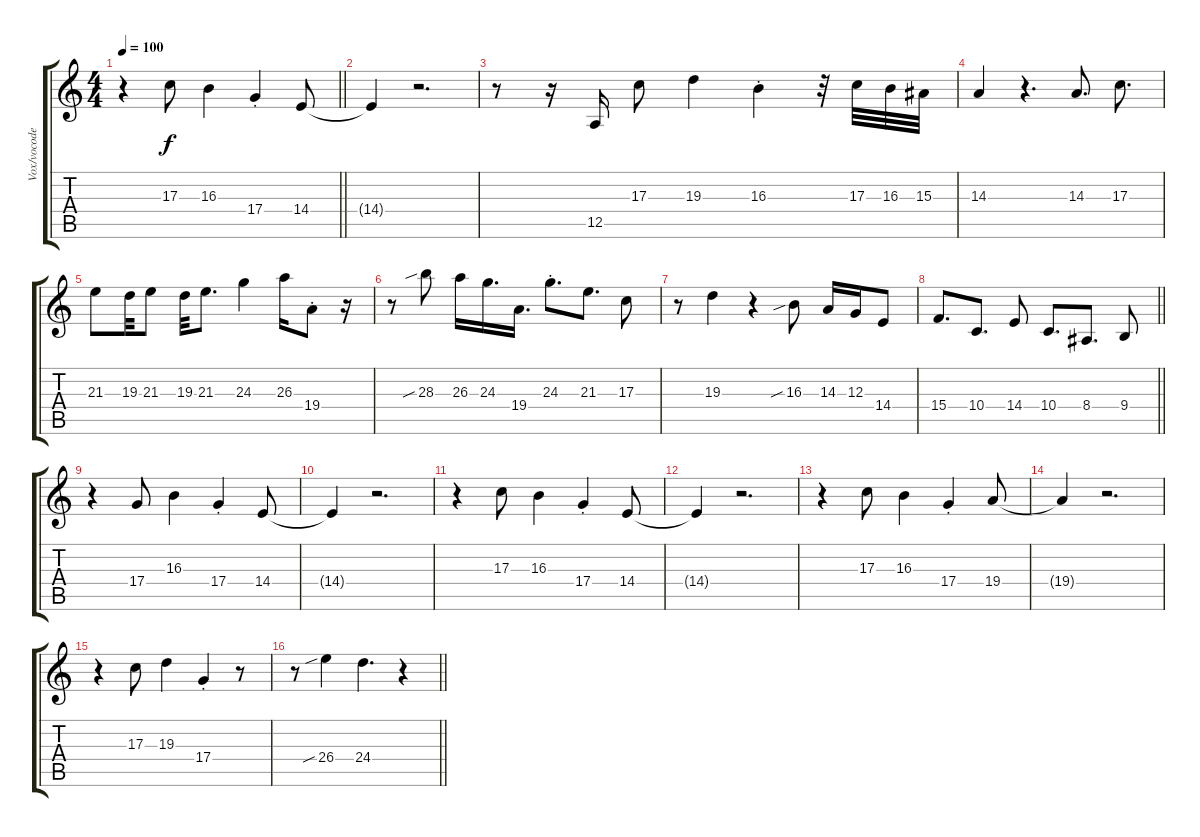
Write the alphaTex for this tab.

\track ("Vox/vocoder" "Vox/vocode") {instrument lead2sawtooth}
\staff {score tabs}
\tuning (E4 B3 G3 D3 A2 E2) {hide}
\ts (4 4)
\tempo 100
\clef g2
\barLineRight lightlight
\ks c
r.4{dy f instrument altosax} 17.3.8 16.3.4 17.4{st}.4 14.4.8 |
14.4{t}.4 r.2{d} |
r.8 r.16 12.5.16 17.3.8 19.3.4 16.3{st}.4 r.32 17.3.32 16.3.32 15.3.32 |
14.3.4 r.4{d} 14.3.8{d} 17.3.8{d} |
21.3.8 19.3.32 21.3.8 19.3.32 21.3.8{d} 24.3.4 26.3.16 19.4{st}.8 r.16 |
r.8 28.3{sib}.8 26.3.16 24.3.16{d} 19.4.16{d} 24.3{st}.8{d} 21.3.8{d} 17.3.8 |
r.8 19.3.4 r.4 16.3{sib}.8 14.3.16 12.3.16 14.4.8 |
\barLineRight lightlight
15.4.8{d} 10.4.8{d} 14.4.8 10.4.8{d} 8.4.8{d} 9.4.8 |
r.4 17.4.8 16.3.4 17.4{st}.4 14.4.8 |
14.4{t}.4 r.2{d} |
r.4 17.3.8 16.3.4 17.4{st}.4 14.4.8 |
14.4{t}.4 r.2{d} |
r.4 17.3.8 16.3.4 17.4{st}.4 19.4.8 |
19.4{t}.4 r.2{d} |
r.4 17.3.8 19.3.4 17.4{st}.4 r.8 |
\barLineRight lightlight
r.8 26.4{sib}.4 24.4.4{d} r.4
